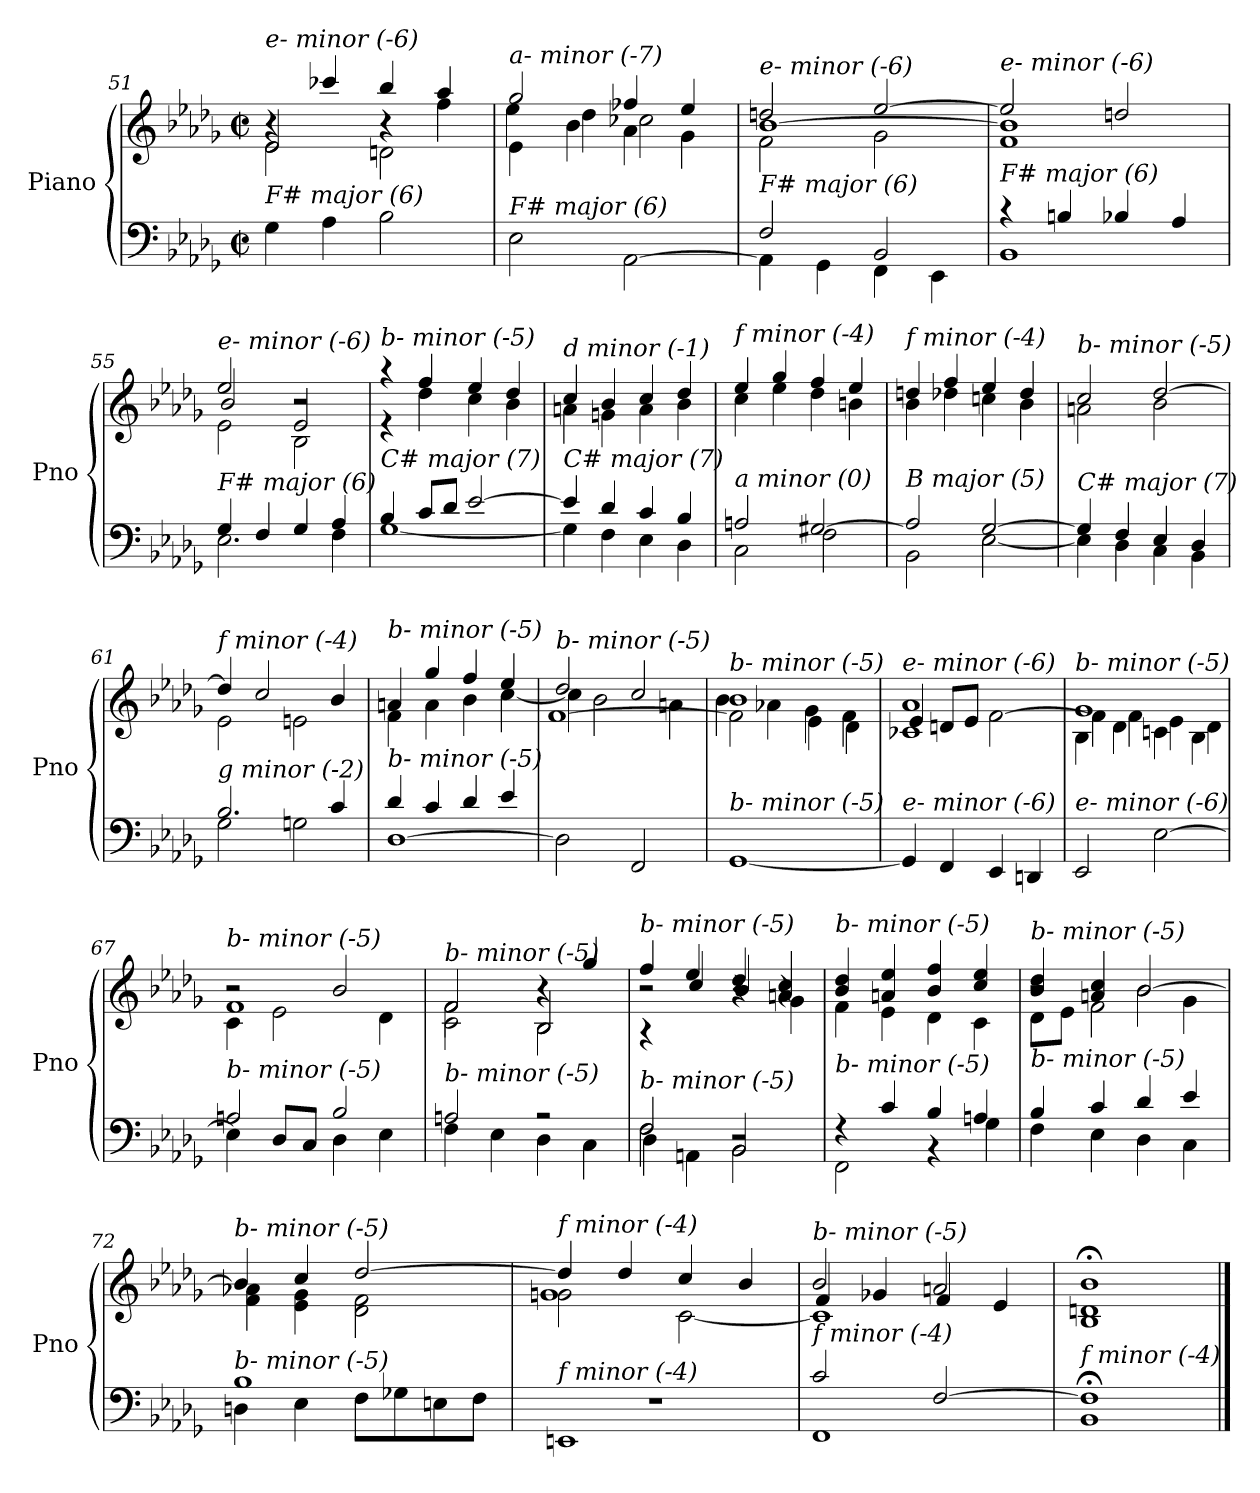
**kern	**kern
*part1	*part1
*staff2	*staff1
*I"Piano	*
*I'Pno	*
*clefF4	*clefG2
*k[b-e-a-d-g-]	*k[b-e-a-d-g-]
*M2/2	*M2/2
*met(c|)	*met(c|)
=51	=51
*	*^
*	*	*^
!	!LO:TX:i:t=e- minor (-6)	!	!
!LO:TX:i:t=F# major (6)	!	!	!
4G-\	4r	2e-\	2e-/
4A-\	4ccc-X/	.	.
2B-\	4bb-/	2dn\	4r
.	4aa-/	.	4ff\
=52	=52	=52	=52
!	!LO:TX:i:t=a- minor (-7)	!	!
!LO:TX:i:t=F# major (6)	!	!	!
2E-\	2gg-/	4e-\	4ee-\
.	.	4b-\	4dd-\
[2AA-\	4ff-X/	4a-\	2cc-X\
.	4ee-/	4g-\	.
=53	=53	=53	=53
*^	*	*	*
!	!	!LO:TX:i:t=e- minor (-6)	!	!
!LO:TX:i:t=F# major (6)	!	!	!	!
4AA-\]	2F/	2ddn/	2f\	[1b-
4GG-\	.	.	.	.
4FF\	2BB-/	[2ee-/	2g-\	.
4EE-\	.	.	.	.
!!LO:LB:g=z	!!	!!
=54	=54	=54	=54	=54
!	!	!LO:TX:i:t=e- minor (-6)	!	!
!LO:TX:i:t=F# major (6)	!	!	!	!
4r	1BB-	2ee-/]	1f	1b-]
4Bni/	.	.	.	.
4B-/	.	2ddn/	.	.
4A-/	.	.	.	.
=55	=55	=55	=55	=55
!	!	!LO:TX:i:t=e- minor (-6)	!	!
!LO:TX:i:t=F# major (6)	!	!	!	!
4G-/	2.E-\	2ee-/	2e-\	2b-/
4F/	.	.	.	.
4G-/	.	2r	2B-\	2e-/
4A-/	4F\	.	.	.
*	*	*	*v	*v
=56	=56	=56	=56
!	!	!LO:TX:i:t=b- minor (-5)	!
!LO:TX:i:t=C# major (7)	!	!	!
4B-/	[1G-	4r	4r
8c/L	.	4ff/	4dd-\
8d-/J	.	.	.
[2e-/	.	4ee-/	4cc\
.	.	4dd-/	4b-\
=57	=57	=57	=57
!	!	!LO:TX:i:t=d minor (-1)	!
!LO:TX:i:t=C# major (7)	!	!	!
4e-/]	4G-\]	4cc/	4an\
4d-/	4F\	4b-/	4gn\
4c/	4E-\	4cc/	4a\
4B-/	4D-\	4dd-/	4b-\
=58	=58	=58	=58
!	!	!LO:TX:i:t=f minor (-4)	!
!LO:TX:i:t=a minor (0)	!	!	!
2An/	2C\	4ee-/	4cc\
.	.	4gg-/	4ee-\
[2G#Xi/	2F\	4ff/	4dd-\
.	.	4ee-/	4bni\
=59	=59	=59	=59
!	!	!LO:TX:i:t=f minor (-4)	!
!LO:TX:i:t=B major (5)	!	!	!
2A-/]	2BB-\	4ddn/	4b-\
.	.	4ff/	4dd-X\
[2G-/	[2E-\	4ee-/	4ccn\
.	.	4dd-/	4b-\
=60	=60	=60	=60
!	!	!LO:TX:i:t=b- minor (-5)	!
!LO:TX:i:t=C# major (7)	!	!	!
4G-/]	4E-\]	2cc/	2an\
4F/	4D-\	.	.
4E-/	4C\	[2dd-/	2b-\
4D-/	4BB-\	.	.
!!LO:LB:g=z	!!
=61	=61	=61	=61
!	!	!LO:TX:i:t=f minor (-4)	!
!LO:TX:i:t=g minor (-2)	!	!	!
2.B-/	2G-\	4dd-/]	2e-\
.	.	2cc/	.
.	2Gn\	.	2en\
4c/	.	4b-/	.
=62	=62	=62	=62
!	!	!LO:TX:i:t=b- minor (-5)	!
!LO:TX:i:t=b- minor (-5)	!	!	!
[1D-	4d-/	4an/	4f\
.	4c/	4gg-/	4a\
.	4d-/	4ff/	4b-\
.	4e-/	4ee-/	[4cc\
=63	=63	=63	=63
*	*	*	*^
!	!	!LO:TX:i:t=b- minor (-5)	!	!
!LO:TX:i:t=b- minor (-5)	!	!	!	!
*v	*v	*	*	*
2D-\]	2dd-/	4cc\]	[1f
.	.	2b-\	.
2FF/	2cc/	.	.
.	.	4an\	.
=64	=64	=64	=64
!	!LO:TX:i:t=b- minor (-5)	!	!
!LO:TX:i:t=b- minor (-5)	!	!	!
[1GG-	1b-	4b-\	2f\]
.	.	4a-X\	.
.	.	4g-\	4e-\
.	.	4f\	4d-\
=65	=65	=65	=65
!	!LO:TX:i:t=e- minor (-6)	!	!
!LO:TX:i:t=e- minor (-6)	!	!	!
4GG-/]	1a-	1c-X	4e-/
4FF/	.	.	8dn/L
.	.	.	8e-/J
4EE-/	.	.	[2f\
4DDn/	.	.	.
=66	=66	=66	=66
!	!LO:TX:i:t=b- minor (-5)	!	!
!LO:TX:i:t=e- minor (-6)	!	!	!
2EE-/	1g-	4B-\	4f\]
.	.	4d-\	4f\
[2E-\	.	4cn\	4e-\
.	.	4B-\	4d-\
!!LO:PB:g=z	!!	!!
=67	=67	=67	=67
*^	*	*	*
!	!	!LO:TX:i:t=b- minor (-5)	!	!
!LO:TX:i:t=b- minor (-5)	!	!	!	!
4E-\]	2An/	2r	4c\	1f
8D-/L	.	.	2e-\	.
8C/J	.	.	.	.
4D-\	2B-/	2b-/	.	.
4E-\	.	.	4d-\	.
=68	=68	=68	=68	=68
!	!	!LO:TX:i:t=b- minor (-5)	!	!
!LO:TX:i:t=b- minor (-5)	!	!	!	!
2An/	4F\	2f/	2c\	2f\
.	4E-\	.	.	.
2r	4D-\	4r	2B-\	2B-/
.	4C\	4gg-/	.	.
=69	=69	=69	=69	=69
*	*^	*	*	*
!	!	!	!LO:TX:i:t=b- minor (-5)	!	!
!LO:TX:i:t=b- minor (-5)	!	!	!	!	!
2F/	2F\	4D-\	4ff/	2r	4rA
.	.	4AAn\	4ee-/	.	4cc/
2BB-/	2BB-\	2r	4dd-/	4r	4b-/
.	.	.	4an/ 4cc/	4g-\	4r
*	*v	*v	*	*	*
=70	=70	=70	=70	=70
!	!	!LO:TX:i:t=b- minor (-5)	!	!
!LO:TX:i:t=b- minor (-5)	!	!	!	!
*	*	*	*v	*v
4rF	2FF\	4b-/ 4dd-/	4f\
4c/	.	4an/ 4ee-/	4e-\
4B-/	4rBB	4b-/ 4ff/	4d-\
4An/	4G-\	4cc/ 4ee-/	4c\
=71	=71	=71	=71
*	*	*	*^
!	!	!LO:TX:i:t=b- minor (-5)	!	!
!LO:TX:i:t=b- minor (-5)	!	!	!	!
4B-/	4F\	4b-/ 4dd-/	8d-\L	2r
.	.	.	8e-\J	.
4c/	4E-\	4an/ 4cc/	2f\	.
4d-/	4D-\	[2b-/	.	2b-\
4e-/	4C\	.	4g-\	.
*	*	*	*v	*v
=72	=72	=72	=72
!	!	!LO:TX:i:t=b- minor (-5)	!
!LO:TX:i:t=b- minor (-5)	!	!	!
1B-	4Dn\	4b-/]	4f\ 4a-X\
.	4E-\	4cc/	4e-\ 4g-\
.	8F\L	[2dd-/	2d-\ 2f\
.	8G-X\	.	.
.	8En\	.	.
.	8F\J	.	.
!!LO:LB:g=z
=73	=73	=73	=73
*	*	*	*^
!	!	!LO:TX:i:t=f minor (-4)	!	!
!LO:TX:i:t=f minor (-4)	!	!	!	!
1r	1EEn	4dd-/]	2gn\	1g
.	.	4dd-/	.	.
.	.	4cc/	[2c\	.
.	.	4b-/	.	.
=74	=74	=74	=74	=74
!	!	!LO:TX:i:t=b- minor (-5)	!	!
!LO:TX:i:t=f minor (-4)	!	!	!	!
2c/	1FF	2b-/	1c]	4f/
.	.	.	.	4g-X/
[2F/	.	2an/	.	4f/
.	.	.	.	4e-/
*v	*v	*	*	*
=75	=75	=75	=75
!	!LO:TX:i:t=B- major (-2)	!	!
!LO:TX:i:t=f minor (-4)	!	!	!
*	*v	*v	*v
1BB-; 1F];	1B-;< 1dn;< 1b-;<
==	==
*-	*-
